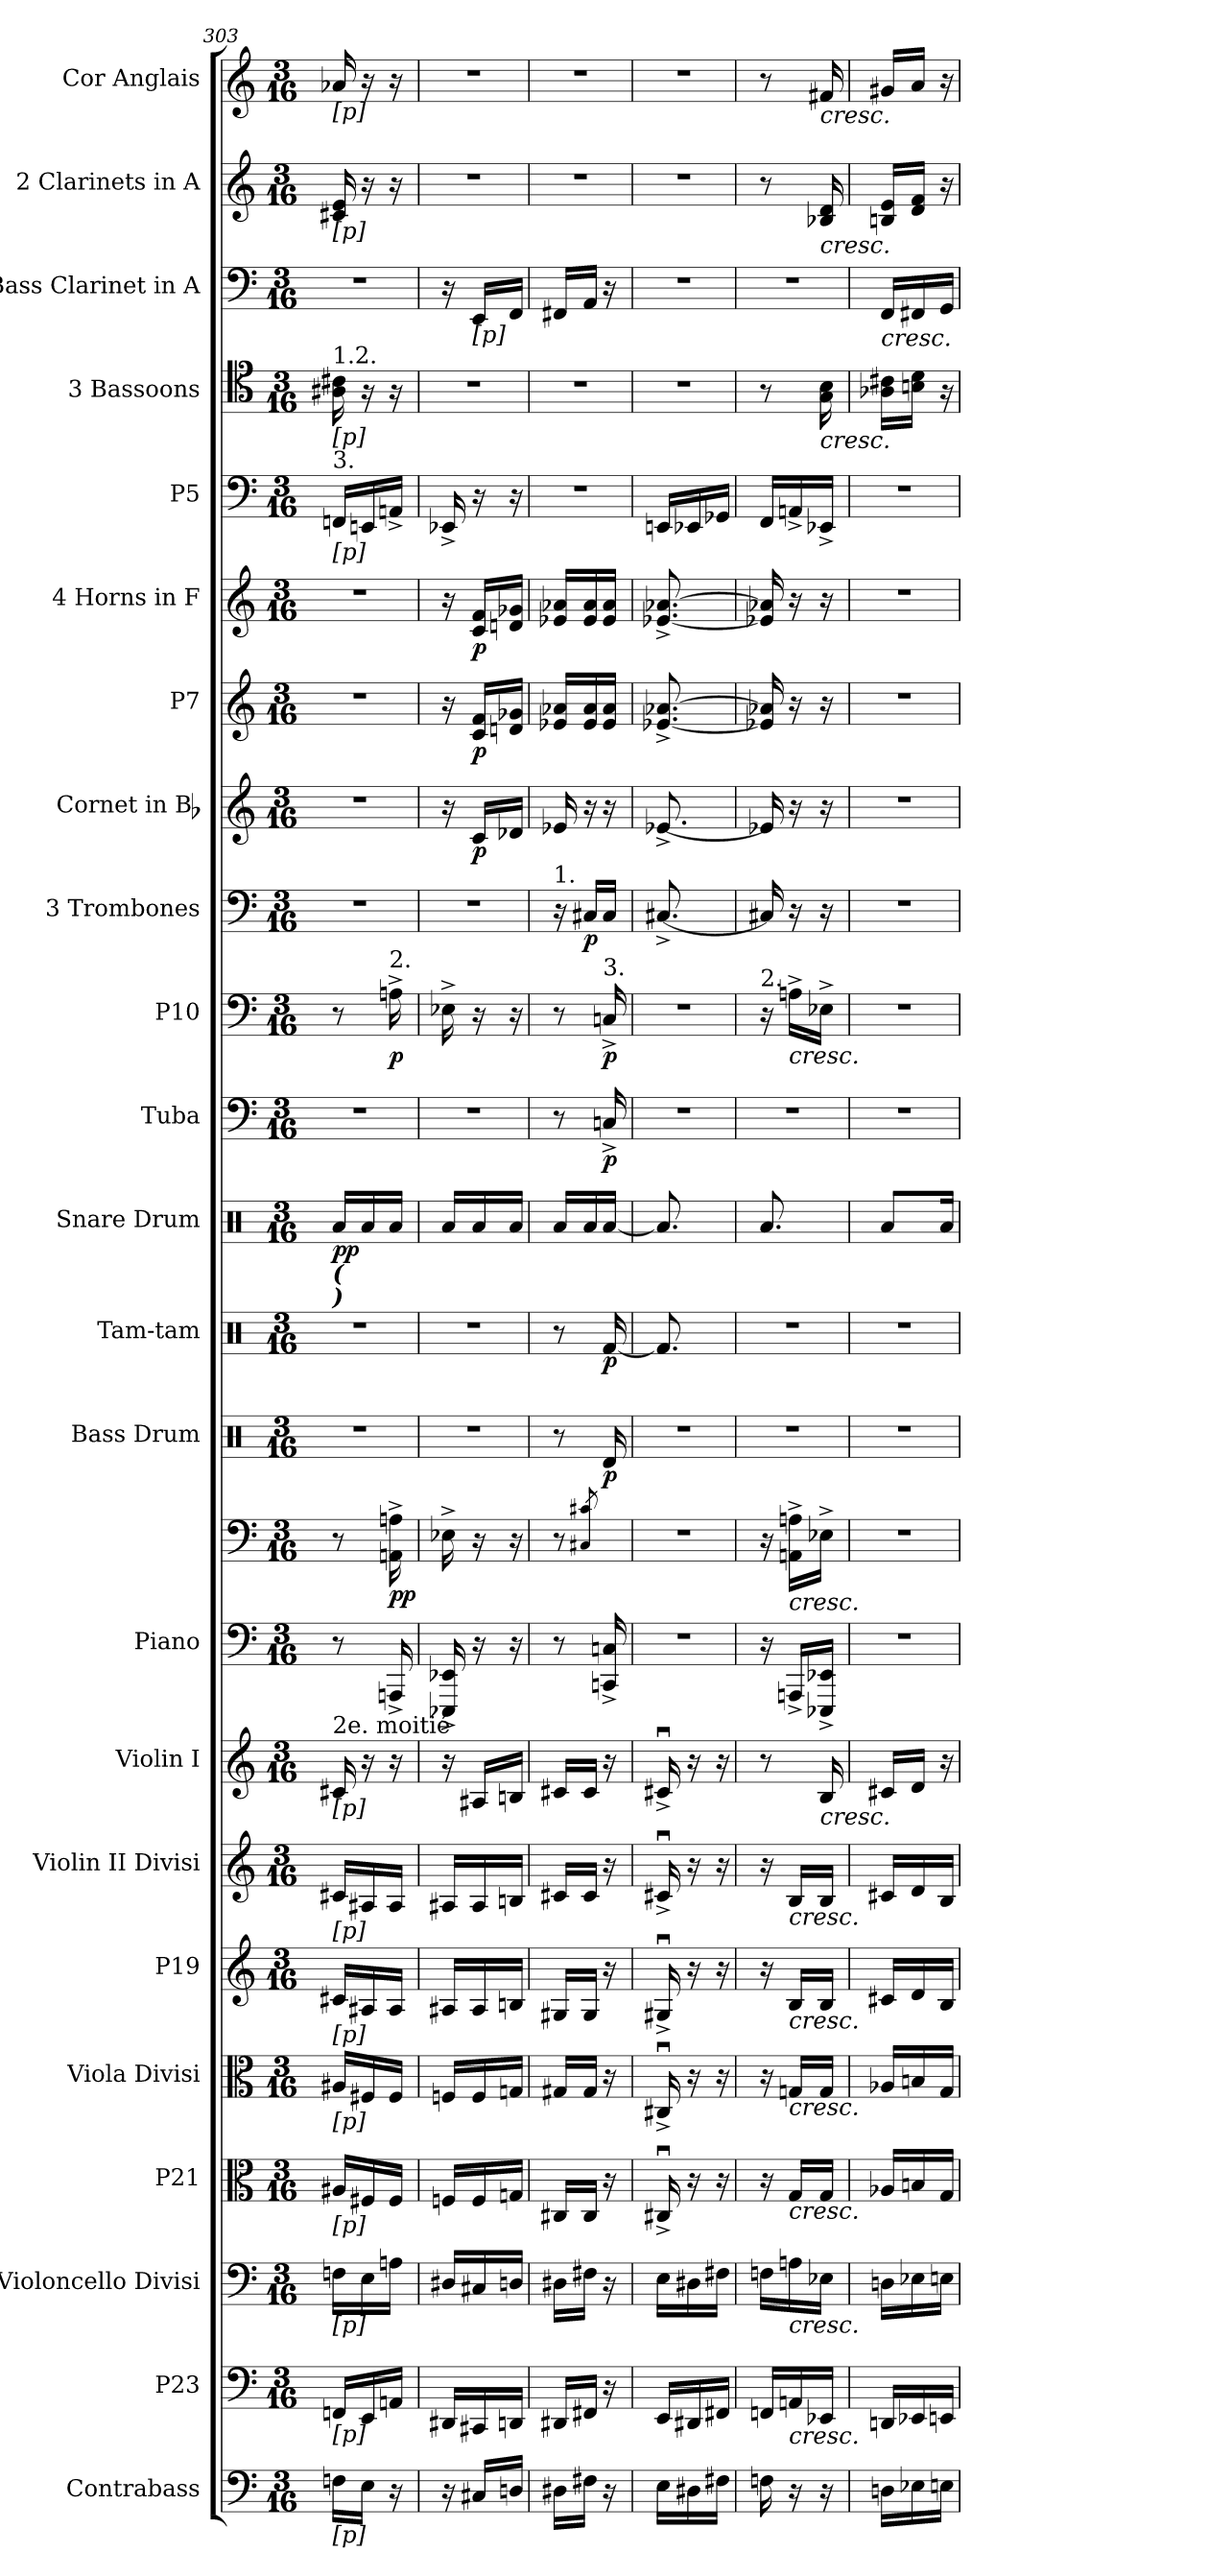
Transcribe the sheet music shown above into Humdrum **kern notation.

**kern	**kern	**kern	**kern	**kern	**kern	**kern	**kern	**kern	**kern	**dynam	**kern	**dynam	**kern	**dynam	**kern	**dynam	**kern	**dynam	**kern	**dynam	**kern	**dynam	**kern	**dynam	**kern	**dynam	**kern	**dynam	**kern	**kern	**kern	**kern	**kern
*part23	*part22	*part21	*part20	*part19	*part18	*part17	*part16	*part15	*part15	*part15	*part14	*part14	*part13	*part13	*part12	*part12	*part11	*part11	*part10	*part10	*part9	*part9	*part8	*part8	*part7	*part7	*part6	*part6	*part5	*part4	*part3	*part2	*part1
*staff24	*staff23	*staff22	*staff21	*staff20	*staff19	*staff18	*staff17	*staff16	*staff15	*staff15/16	*staff14	*staff14	*staff13	*staff13	*staff12	*staff12	*staff11	*staff11	*staff10	*staff10	*staff9	*staff9	*staff8	*staff8	*staff7	*staff7	*staff6	*staff6	*staff5	*staff4	*staff3	*staff2	*staff1
*I"Contrabass	*I"P23	*I"Violoncello Divisi	*I"P21	*I"Viola Divisi	*I"P19	*I"Violin II Divisi	*I"Violin I	*I"Piano	*	*	*I"Bass Drum	*	*I"Tam-tam	*	*I"Snare Drum	*	*I"Tuba	*	*I"P10	*	*I"3 Trombones	*	*I"Cornet in Bb	*	*I"P7	*	*I"4 Horns in F	*	*I"P5	*I"3 Bassoons	*I"Bass Clarinet in A	*I"2 Clarinets in A	*I"Cor Anglais
*I'Cb.	*	*I'Vc.	*	*I'Vla.	*	*I'Vln. II	*I'Vln. I	*I'Pno.	*	*	*	*	*	*	*	*	*I'Tba.	*	*	*	*I'Tbn.	*	*	*	*	*	*I'Hn.	*	*	*I'Bsn.	*I'B. Cl.	*I'Cl.	*I'C. A.
!!LO:PB:g=z
*clefF4	*clefF4	*clefF4	*clefC3	*clefC3	*clefG2	*clefG2	*clefG2	*clefF4	*clefF4	*	*clefX	*	*clefX	*	*clefX	*	*clefF4	*	*clefF4	*	*clefF4	*	*clefG2	*	*clefG2	*	*clefG2	*	*clefF4	*clefC4	*clefF4	*clefG2	*clefG2
*ITrd7c12	*	*	*	*	*	*	*	*	*	*	*	*	*	*	*	*	*	*	*	*	*	*	*ITrd1c2	*	*ITrd4c7	*	*ITrd4c7	*	*	*	*ITrd2c3	*ITrd2c3	*ITrd4c7
*k[]	*k[]	*k[]	*k[]	*k[]	*k[]	*k[]	*k[]	*k[]	*k[]	*	*k[]	*	*k[]	*	*k[]	*	*k[]	*	*k[]	*	*k[]	*	*k[b-e-]	*	*k[b-]	*	*k[b-]	*	*k[]	*k[]	*k[f#c#g#]	*k[f#c#g#]	*k[b-]
*M3/16	*M3/16	*M3/16	*M3/16	*M3/16	*M3/16	*M3/16	*M3/16	*M3/16	*M3/16	*	*M3/16	*	*M3/16	*	*M3/16	*	*M3/16	*	*M3/16	*	*M3/16	*	*M3/16	*	*M3/16	*	*M3/16	*	*M3/16	*M3/16	*M3/16	*M3/16	*M3/16
*MM75	*MM75	*MM75	*MM75	*MM75	*MM75	*MM75	*MM75	*MM75	*MM75	*	*MM75	*	*MM75	*	*MM75	*	*MM75	*	*MM75	*	*MM75	*	*MM75	*	*MM75	*	*MM75	*	*MM75	*MM75	*MM75	*MM75	*MM75
=303	=303	=303	=303	=303	=303	=303	=303	=303	=303	=303	=303	=303	=303	=303	=303	=303	=303	=303	=303	=303	=303	=303	=303	=303	=303	=303	=303	=303	=303	=303	=303	=303	=303
!	!	!	!	!	!	!	!	!	!	!	!	!	!	!	!	!	!	!	!	!	!	!	!	!	!	!	!	!	!	!	!	!	!LO:TX:b:t=[p]
!	!	!	!	!	!	!	!	!	!	!	!	!	!	!	!	!	!	!	!	!	!	!	!	!	!	!	!	!	!	!	!	!LO:TX:b:t=[p]	!
!	!	!	!	!	!	!	!	!	!	!	!	!	!	!	!	!	!	!	!	!	!	!	!	!	!	!	!	!	!	!LO:TX:a:t=1.2.	!	!	!
!	!	!	!	!	!	!	!	!	!	!	!	!	!	!	!	!	!	!	!	!	!	!	!	!	!	!	!	!	!	!LO:TX:b:t=[p]	!	!	!
!	!	!	!	!	!	!	!	!	!	!	!	!	!	!	!	!	!	!	!	!	!	!	!	!	!	!	!	!	!LO:TX:a:t=3.	!	!	!	!
!	!	!	!	!	!	!	!	!	!	!	!	!	!	!	!	!	!	!	!	!	!	!	!	!	!	!	!	!	!LO:TX:b:t=[p]	!	!	!	!
!	!	!	!	!	!	!	!	!	!	!	!	!	!	!	!LO:TX:b:Bi:t=(	!	!	!	!	!	!	!	!	!	!	!	!	!	!	!	!	!	!
!	!	!	!	!	!	!	!	!	!	!	!	!	!	!	!LO:TX:b:Bi:t=)	!	!	!	!	!	!	!	!	!	!	!	!	!	!	!	!	!	!
!	!	!	!	!	!	!	!LO:TX:a:t=2e. moitié	!	!	!	!	!	!	!	!	!	!	!	!	!	!	!	!	!	!	!	!	!	!	!	!	!	!
!	!	!	!	!	!	!	!LO:TX:b:t=[p]	!	!	!	!	!	!	!	!	!	!	!	!	!	!	!	!	!	!	!	!	!	!	!	!	!	!
!	!	!	!	!	!	!LO:TX:b:t=[p]	!	!	!	!	!	!	!	!	!	!	!	!	!	!	!	!	!	!	!	!	!	!	!	!	!	!	!
!	!	!	!	!	!LO:TX:b:t=[p]	!	!	!	!	!	!	!	!	!	!	!	!	!	!	!	!	!	!	!	!	!	!	!	!	!	!	!	!
!	!	!	!	!LO:TX:b:t=[p]	!	!	!	!	!	!	!	!	!	!	!	!	!	!	!	!	!	!	!	!	!	!	!	!	!	!	!	!	!
!	!	!	!LO:TX:b:t=[p]	!	!	!	!	!	!	!	!	!	!	!	!	!	!	!	!	!	!	!	!	!	!	!	!	!	!	!	!	!	!
!	!	!LO:TX:b:t=[p]	!	!	!	!	!	!	!	!	!	!	!	!	!	!	!	!	!	!	!	!	!	!	!	!	!	!	!	!	!	!	!
!	!LO:TX:b:t=[p]	!	!	!	!	!	!	!	!	!	!	!	!	!	!	!	!	!	!	!	!	!	!	!	!	!	!	!	!	!	!	!	!
!LO:TX:b:t=[p]	!	!	!	!	!	!	!	!	!	!	!	!	!	!	!	!	!	!	!	!	!	!	!	!	!	!	!	!	!	!	!	!	!
!	!	!	!	!	!	!	!	!	!	!	!LO:N:vis=1	!	!LO:N:vis=1	!	!	!	!LO:N:vis=1	!	!	!	!LO:N:vis=1	!	!LO:N:vis=1	!	!LO:N:vis=1	!	!LO:N:vis=1	!	!	!	!LO:N:vis=1	!	!
16FFni\LL	16FFni/LL	16Fni\LL	16A#Xi/LL	16A#Xi/LL	16c#Xi/LL	16c#Xi/LL	16c#Xi/	8r	8r	.	8.r	.	8.r	.	16Rai/LL	pp	8.r	.	8r	.	8.r	.	8.r	.	8.r	.	8.r	.	16FFni/LL	16A#Xi\ 16c#Xi	8.r	16A#Xi/ 16c#i	16d-Xi/
16EEi\JJ	16EEi/	16Ei\	16F#Xi/	16F#Xi/	16A#Xi/	16A#Xi/	16r	.	.	.	.	.	.	.	16Rai/	.	.	.	.	.	.	.	.	.	.	.	.	.	16EEni/	16r	.	16r	16r
!	!	!	!	!	!	!	!	!	!	!	!	!	!	!	!	!	!	!	!LO:TX:a:t=2.	!	!	!	!	!	!	!	!	!	!	!	!	!	!
16r	16AAni/JJ	16Ani\JJ	16F#i/JJ	16F#i/JJ	16A#i/JJ	16A#i/JJ	16r	16AAAn^i/	16AAni\^ 16Ani^	p p	.	.	.	.	16Rai/JJ	.	.	.	16An^i\	p	.	.	.	.	.	.	.	.	16AAn^i/JJ	16r	.	16r	16r
=304	=304	=304	=304	=304	=304	=304	=304	=304	=304	=304	=304	=304	=304	=304	=304	=304	=304	=304	=304	=304	=304	=304	=304	=304	=304	=304	=304	=304	=304	=304	=304	=304	=304
!	!	!	!	!	!	!	!	!	!	!	!LO:N:vis=1	!	!LO:N:vis=1	!	!	!	!LO:N:vis=1	!	!	!	!LO:N:vis=1	!	!	!	!	!	!	!	!	!LO:N:vis=1	!	!LO:N:vis=1	!LO:N:vis=1
16r	16DD#Xi/LL	16D#Xi/LL	16Fni/LL	16Fni/LL	16A#Xi/LL	16A#Xi/LL	16r	16EEE-Xi/^ 16EE-Xi^	16E-X^i\	.	8.r	.	8.r	.	16Rai/LL	.	8.r	.	16E-X^i\	.	8.r	.	16r	.	16r	.	16r	.	16EE-X^i/	8.r	16r	8.r	8.r
!	!	!	!	!	!	!	!	!	!	!	!	!	!	!	!	!	!	!	!	!	!	!	!	!	!	!	!	!	!	!	!LO:TX:b:t=[p]	!	!
16CC#Xi/LL	16CC#Xi/	16C#Xi/	16Fi/	16Fi/	16A#i/	16A#i/	16A#Xi/LL	16r	16r	.	.	.	.	.	16Rai/	.	.	.	16r	.	.	.	16B-i/LL	p	16Fi/ 16B-iLL	p	16Fi/ 16B-iLL	p	16r	.	16CC#i/LL	.	.
16DDni/JJ	16DDni/JJ	16Dni/JJ	16Gni/JJ	16Gni/JJ	16Bni/JJ	16Bni/JJ	16Bni/JJ	16r	16r	.	.	.	.	.	16Rai/JJ	.	.	.	16r	.	.	.	16c-Xi/JJ	.	16Gni/ 16c-XiJJ	.	16Gni/ 16c-XiJJ	.	16r	.	16DDi/JJ	.	.
=305	=305	=305	=305	=305	=305	=305	=305	=305	=305	=305	=305	=305	=305	=305	=305	=305	=305	=305	=305	=305	=305	=305	=305	=305	=305	=305	=305	=305	=305	=305	=305	=305	=305
*	*	*	*	*	*	*	*	*	*^	*	*	*	*	*	*	*	*	*	*	*	*	*	*	*	*	*	*	*	*	*	*	*	*
!	!	!	!	!	!	!	!	!	!	!	!	!	!	!	!	!	!	!	!	!	!	!LO:TX:a:t=1.	!	!	!	!	!	!	!	!	!	!	!	!
!	!	!	!	!	!	!	!	!	!	!	!	!	!	!	!	!	!	!	!	!	!	!	!	!	!	!	!	!	!	!LO:N:vis=1	!LO:N:vis=1	!	!LO:N:vis=1	!LO:N:vis=1
16DD#Xi\LL	16DD#Xi/LL	16D#Xi\LL	16C#Xi/LL	16G#Xi/LL	16G#Xi/LL	16c#Xi/LL	16c#Xi/LL	8r	8r	8ryy	.	8r	.	8r	.	16Rai/LL	.	8r	.	8r	.	16r	.	16d-Xi/	.	16A-Xi/ 16d-XiLL	.	16A-Xi/ 16d-XiLL	.	8.r	8.r	16DD#Xi/LL	8.r	8.r
16FF#Xi\JJ	16FF#Xi/JJ	16F#Xi\JJ	16C#i/JJ	16G#i/JJ	16G#i/JJ	16c#i/JJ	16c#i/JJ	.	.	.	.	.	.	.	.	16Rai/	.	.	.	.	.	16C#Xi/LL	p	16r	.	16A-i/ 16d-i	.	16A-i/ 16d-i	.	.	.	16FF#i/JJ	.	.
.	.	.	.	.	.	.	.	.	.	8qC#Xi/ 8qc#Xi	.	.	.	.	.	.	.	.	.	.	.	.	.	.	.	.	.	.	.	.	.	.	.	.
!	!	!	!	!	!	!	!	!	!	!	!	!	!	!	!	!	!	!	!	!LO:TX:a:t=3.	!	!	!	!	!	!	!	!	!	!	!	!	!	!
16r	16r	16r	16r	16r	16r	16r	16r	16CCni/^ 16Cni^	16ryy	16ryy	.	16Rdi/	p	[<16Rfi/	p	[<16Rai/JJ	.	16Cn^i/	p	16Cn^i/	p	16C#i/JJ	.	16r	.	16A-i/ 16d-iJJ	.	16A-i/ 16d-iJJ	.	.	.	16r	.	.
=306	=306	=306	=306	=306	=306	=306	=306	=306	=306	=306	=306	=306	=306	=306	=306	=306	=306	=306	=306	=306	=306	=306	=306	=306	=306	=306	=306	=306	=306	=306	=306	=306	=306	=306
!	!	!	!	!	!	!	!	!LO:N:vis=1	!LO:N:vis=1	!	!	!LO:N:vis=1	!	!	!	!	!	!LO:N:vis=1	!	!LO:N:vis=1	!	!	!	!	!	!	!	!	!	!	!LO:N:vis=1	!LO:N:vis=1	!LO:N:vis=1	!LO:N:vis=1
*	*	*	*	*	*	*	*	*	*v	*v	*	*	*	*	*	*	*	*	*	*	*	*	*	*	*	*	*	*	*	*	*	*	*	*
16EEi\LL	16EEi/LL	16Ei\LL	16C#Xu^i/	16C#Xu^i/	16G#Xu^i/	16c#Xu^i/	16c#Xu^i/	8.r	8.r	.	8.r	.	8.Rfi/]	.	8.Rai/]	.	8.r	.	8.r	.	[<8.C#X^i/	.	[<8.d-X^i/	.	[<8.A-Xi/^ [>8.d-Xi^	.	[<8.A-Xi/^ [>8.d-Xi^	.	16EEni/LL	8.r	8.r	8.r	8.r
16DD#Xi\	16DD#Xi/	16D#Xi\	16r	16r	16r	16r	16r	.	.	.	.	.	.	.	.	.	.	.	.	.	.	.	.	.	.	.	.	.	16EE-Xi/	.	.	.	.
16FF#Xi\JJ	16FF#Xi/JJ	16F#Xi\JJ	16r	16r	16r	16r	16r	.	.	.	.	.	.	.	.	.	.	.	.	.	.	.	.	.	.	.	.	.	16GG-Xi/JJ	.	.	.	.
=307	=307	=307	=307	=307	=307	=307	=307	=307	=307	=307	=307	=307	=307	=307	=307	=307	=307	=307	=307	=307	=307	=307	=307	=307	=307	=307	=307	=307	=307	=307	=307	=307	=307
!	!	!	!	!	!	!	!	!	!	!	!	!	!	!	!	!	!	!	!LO:TX:a:t=2.	!	!	!	!	!	!	!	!	!	!	!	!	!	!
!	!	!	!	!	!	!	!	!	!	!	!LO:N:vis=1	!	!LO:N:vis=1	!	!	!	!LO:N:vis=1	!	!	!	!	!	!	!	!	!	!	!	!	!	!LO:N:vis=1	!	!
16FFni\	16FFni/LL	16Fni\LL	16r	16r	16r	16r	8r	16r	16r	.	8.r	.	8.r	.	8.Rai/	.	8.r	.	16r	.	16C#Xi/]	.	16d-Xi/]	.	16A-Xi/] 16d-Xi]	.	16A-Xi/] 16d-Xi]	.	16FFi/LL	8r	8.r	8r	8r
!	!	!	!	!	!	!	!	!	!	!	!	!	!	!	!	!	!	!	!LO:TX:b:i:t=cresc.	!	!	!	!	!	!	!	!	!	!	!	!	!	!
!	!	!	!	!	!	!	!	!	!LO:TX:b:i:t=cresc.	!	!	!	!	!	!	!	!	!	!	!	!	!	!	!	!	!	!	!	!	!	!	!	!
!	!	!	!	!	!	!LO:TX:b:i:t=cresc.	!	!	!	!	!	!	!	!	!	!	!	!	!	!	!	!	!	!	!	!	!	!	!	!	!	!	!
!	!	!	!	!	!LO:TX:b:i:t=cresc.	!	!	!	!	!	!	!	!	!	!	!	!	!	!	!	!	!	!	!	!	!	!	!	!	!	!	!	!
!	!	!	!	!LO:TX:b:i:t=cresc.	!	!	!	!	!	!	!	!	!	!	!	!	!	!	!	!	!	!	!	!	!	!	!	!	!	!	!	!	!
!	!	!	!LO:TX:b:i:t=cresc.	!	!	!	!	!	!	!	!	!	!	!	!	!	!	!	!	!	!	!	!	!	!	!	!	!	!	!	!	!	!
!	!	!LO:TX:b:i:t=cresc.	!	!	!	!	!	!	!	!	!	!	!	!	!	!	!	!	!	!	!	!	!	!	!	!	!	!	!	!	!	!	!
!	!LO:TX:b:i:t=cresc.	!	!	!	!	!	!	!	!	!	!	!	!	!	!	!	!	!	!	!	!	!	!	!	!	!	!	!	!	!	!	!	!
16r	16AAni/	16Ani\	16Gi/LL	16Gni/LL	16Bi/LL	16Bi/LL	.	16AAAn^i/LL	16AAni\^ 16Ani^LL	.	.	.	.	.	.	.	.	.	16An^i\LL	.	16r	.	16r	.	16r	.	16r	.	16AAn^i/	.	.	.	.
!	!	!	!	!	!	!	!	!	!	!	!	!	!	!	!	!	!	!	!	!	!	!	!	!	!	!	!	!	!	!	!	!	!LO:TX:b:i:t=cresc.
!	!	!	!	!	!	!	!	!	!	!	!	!	!	!	!	!	!	!	!	!	!	!	!	!	!	!	!	!	!	!	!	!LO:TX:b:i:t=cresc.	!
!	!	!	!	!	!	!	!	!	!	!	!	!	!	!	!	!	!	!	!	!	!	!	!	!	!	!	!	!	!	!LO:TX:b:i:t=cresc.	!	!	!
!	!	!	!	!	!	!	!LO:TX:b:i:t=cresc.	!	!	!	!	!	!	!	!	!	!	!	!	!	!	!	!	!	!	!	!	!	!	!	!	!	!
16r	16EE-Xi/JJ	16E-Xi\JJ	16Gi/JJ	16Gi/JJ	16Bi/JJ	16Bi/JJ	16Bi/	16EEE-Xi/^ 16EE-Xi^JJ	16E-X^i\JJ	.	.	.	.	.	.	.	.	.	16E-X^i\JJ	.	16r	.	16r	.	16r	.	16r	.	16EE-X^i/JJ	16Gi\ 16Bi	.	16Gni/ 16Bi	16Bni/
=308	=308	=308	=308	=308	=308	=308	=308	=308	=308	=308	=308	=308	=308	=308	=308	=308	=308	=308	=308	=308	=308	=308	=308	=308	=308	=308	=308	=308	=308	=308	=308	=308	=308
!	!	!	!	!	!	!	!	!	!	!	!	!	!	!	!	!	!	!	!	!	!	!	!	!	!	!	!	!	!	!	!LO:TX:b:i:t=cresc.	!	!
!	!	!	!	!	!	!	!	!LO:N:vis=1	!LO:N:vis=1	!	!LO:N:vis=1	!	!LO:N:vis=1	!	!	!	!LO:N:vis=1	!	!LO:N:vis=1	!	!LO:N:vis=1	!	!LO:N:vis=1	!	!LO:N:vis=1	!	!LO:N:vis=1	!	!LO:N:vis=1	!	!	!	!
16DDni\LL	16DDni/LL	16Dni\LL	16A-Xi/LL	16A-Xi/LL	16c#Xi/LL	16c#Xi/LL	16c#Xi/LL	8.r	8.r	.	8.r	.	8.r	.	8Rai/L	.	8.r	.	8.r	.	8.r	.	8.r	.	8.r	.	8.r	.	8.r	16A-Xi\ 16c#XiLL	16DDi/LL	16G#Xi/ 16c#iLL	16c#Xi/LL
16EE-Xi\	16EE-Xi/	16E-Xi\	16Bni/	16Bni/	16di/	16di/	16di/JJ	.	.	.	.	.	.	.	.	.	.	.	.	.	.	.	.	.	.	.	.	.	.	16Bni\ 16diJJ	16DD#Xi/	16Bi/ 16diJJ	16di/JJ
16EEni\JJ	16EEni/JJ	16Eni\JJ	16Gi/JJ	16Gi/JJ	16Bi/JJ	16Bi/JJ	16r	.	.	.	.	.	.	.	16Rai/Jk	.	.	.	.	.	.	.	.	.	.	.	.	.	.	16r	16EEi/JJ	16r	16r
=	=	=	=	=	=	=	=	=	=	=	=	=	=	=	=	=	=	=	=	=	=	=	=	=	=	=	=	=	=	=	=	=	=
*-	*-	*-	*-	*-	*-	*-	*-	*-	*-	*-	*-	*-	*-	*-	*-	*-	*-	*-	*-	*-	*-	*-	*-	*-	*-	*-	*-	*-	*-	*-	*-	*-	*-
